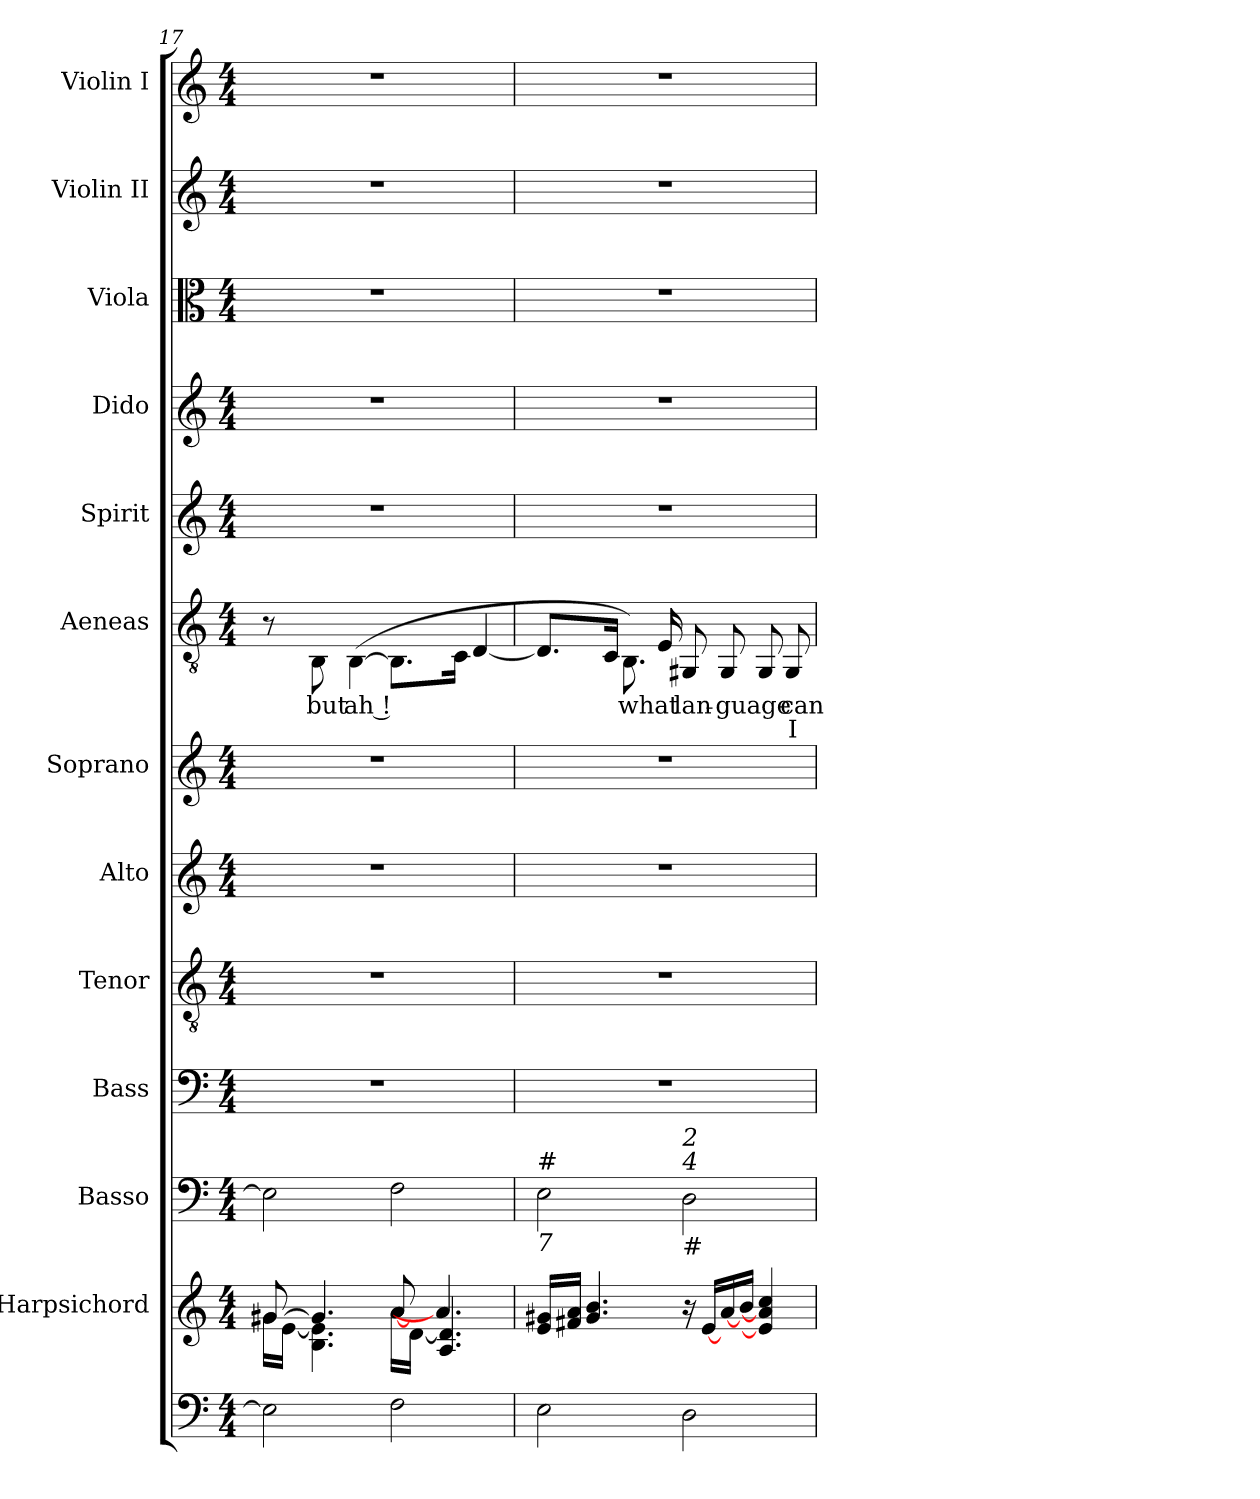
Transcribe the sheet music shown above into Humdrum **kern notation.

**kern	**kern	**kern	**kern	**kern	**kern	**kern	**kern	**text	**text	**kern	**kern	**kern	**kern	**kern
*part13	*part12	*part11	*part10	*part9	*part8	*part7	*part6	*part6	*part6	*part5	*part4	*part3	*part2	*part1
*staff13	*staff12	*staff11	*staff10	*staff9	*staff8	*staff7	*staff6	*staff6	*staff6	*staff5	*staff4	*staff3	*staff2	*staff1
*	*I"Harpsichord	*I"Basso	*I"Bass	*I"Tenor	*I"Alto	*I"Soprano	*I"Aeneas	*	*	*I"Spirit	*I"Dido	*I"Viola	*I"Violin II	*I"Violin I
*	*I'Harps.	*I'Basso	*I'B.	*I'T.	*I'A.	*I'S.	*I'Aeneas	*	*	*I'Spirit	*	*I'Vla.	*I'Vln. II	*I'Vln. I
*clefF4	*clefG2	*clefF4	*clefF4	*clefGv2	*clefG2	*clefG2	*clefGv2	*	*	*clefG2	*clefG2	*clefC3	*clefG2	*clefG2
*	*	*	*	*ITrd7c12	*	*	*	*	*	*	*	*	*	*
*k[]	*k[]	*k[]	*k[]	*k[]	*k[]	*k[]	*k[]	*	*	*k[]	*k[]	*k[]	*k[]	*k[]
*C:	*C:	*C:	*C:	*C:	*C:	*C:	*C:	*	*	*C:	*C:	*C:	*C:	*C:
*M4/4	*M4/4	*M4/4	*M4/4	*M4/4	*M4/4	*M4/4	*M4/4	*	*	*M4/4	*M4/4	*M4/4	*M4/4	*M4/4
=17	=17	=17	=17	=17	=17	=17	=17	=17	=17	=17	=17	=17	=17	=17
*	*^	*	*	*	*	*	*	*	*	*	*	*	*	*
2Ei\]	[8g#Xi/	16g#i\LL	2Ei\]	1r	1r	1r	1r	8r	.	.	1r	1r	1r	1r	1r
.	.	[16ei\JJ	.	.	.	.	.	.	.	.	.	.	.	.	.
!	!	!	!	!	!	!	!	!	!LO:LY:b:color=#000000	!	!	!	!	!	!
.	4.g#i/]	4.Bi\ 4.ei]	.	.	.	.	.	8BBi\	but	.	.	.	.	.	.
!	!	!	!	!	!	!	!	!	!LO:LY:b:color=#000000	!	!	!	!	!	!
.	.	.	.	.	.	.	.	([4BBi\	ah !	.	.	.	.	.	.
2Fi\	8ai/	[16ai\LL	2Fi\	.	.	.	.	8.BBi\L]	.	.	.	.	.	.	.
.	.	[16di\JJ	.	.	.	.	.	.	.	.	.	.	.	.	.
.	4.ai/]	4.Ai/ 4.di]	.	.	.	.	.	.	.	.	.	.	.	.	.
.	.	.	.	.	.	.	.	16Ci\Jk	.	.	.	.	.	.	.
.	.	.	.	.	.	.	.	[4Di/	.	.	.	.	.	.	.
*	*v	*v	*	*	*	*	*	*	*	*	*	*	*	*	*
!!LO:LB:g=z
=18	=18	=18	=18	=18	=18	=18	=18	=18	=18	=18	=18	=18	=18	=18
!	!	!LO:TX:b:i:t=7	!	!	!	!	!	!	!	!	!	!	!	!
!	!	!LO:TX:t=#	!	!	!	!	!	!	!	!	!	!	!	!
2Ei\	16ei/ 16g#XiLL	2Ei\	1r	1r	1r	1r	8.Di/L]	.	.	1r	1r	1r	1r	1r
.	16f#Xi/ 16aiJJ	.	.	.	.	.	.	.	.	.	.	.	.	.
.	4.g#i/ 4.bi	.	.	.	.	.	.	.	.	.	.	.	.	.
.	.	.	.	.	.	.	16Ci/Jk	.	.	.	.	.	.	.
!	!	!	!	!	!	!	!	!LO:LY:b:color=#000000	!	!	!	!	!	!
.	.	.	.	.	.	.	8.BBi\)	what	.	.	.	.	.	.
.	.	.	.	.	.	.	16Ei/	.	.	.	.	.	.	.
!	!	!LO:TX:b:t=#	!	!	!	!	!	!	!	!	!	!	!	!
!	!	!LO:TX:i:t=4	!	!	!	!	!	!	!	!	!	!	!	!
!	!	!LO:TX:i:t=2	!	!	!	!	!	!	!	!	!	!	!	!
!	!	!	!	!	!	!	!	!LO:LY:b:color=#000000	!	!	!	!	!	!
2Di\	16r	2Di\	.	.	.	.	8GG#Xi/	lan-	.	.	.	.	.	.
.	[16ei/LL	.	.	.	.	.	.	.	.	.	.	.	.	.
!	!	!	!	!	!	!	!	!LO:LY:b:color=#000000	!	!	!	!	!	!
.	[16ai/	.	.	.	.	.	8GG#i/	-guage	.	.	.	.	.	.
.	16bi/JJ	.	.	.	.	.	.	.	.	.	.	.	.	.
.	4ei/] 4ai] 4cci	.	.	.	.	.	8GG#i/	.	.	.	.	.	.	.
!	!	!	!	!	!	!	!	!LO:LY:b:color=#000000	!LO:LY:b:color=#000000	!	!	!	!	!
.	.	.	.	.	.	.	8GG#i/	can	I	.	.	.	.	.
=	=	=	=	=	=	=	=	=	=	=	=	=	=	=
*-	*-	*-	*-	*-	*-	*-	*-	*-	*-	*-	*-	*-	*-	*-
